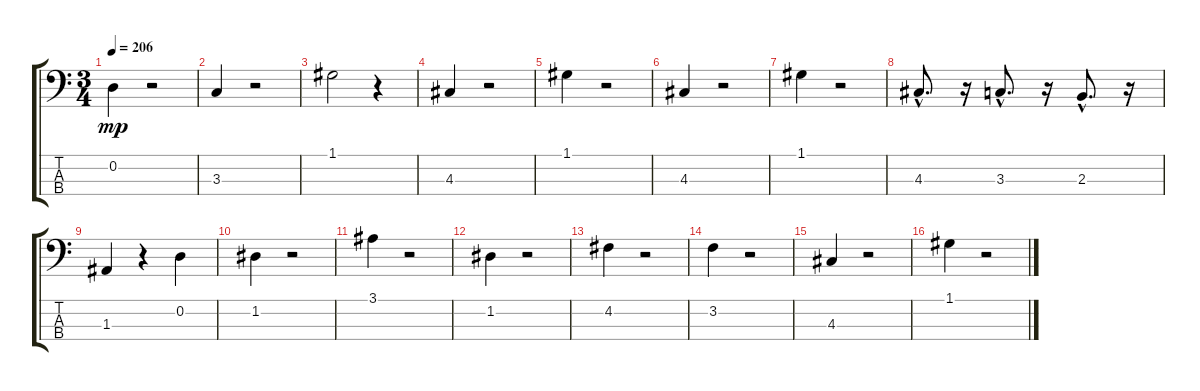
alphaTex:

\track "" {instrument electricbasspick}
\staff {score tabs}
\tuning (G2 D2 A1 E1) {hide}
\ts (3 4)
\tempo 206
\clef f4
\ks c
0.2.4{dy mp} r.2 |
3.3.4 r.2 |
1.1.2 r.4 |
4.3.4 r.2 |
1.1.4 r.2 |
4.3.4 r.2 |
1.1.4 r.2 |
4.3{hac}.8{d} r.16 3.3{hac}.8{d} r.16 2.3{hac}.8{d} r.16 |
1.3.4 r.4 0.2.4 |
1.2.4 r.2 |
3.1.4 r.2 |
1.2.4 r.2 |
4.2.4 r.2 |
3.2.4 r.2 |
4.3.4 r.2 |
1.1.4 r.2
